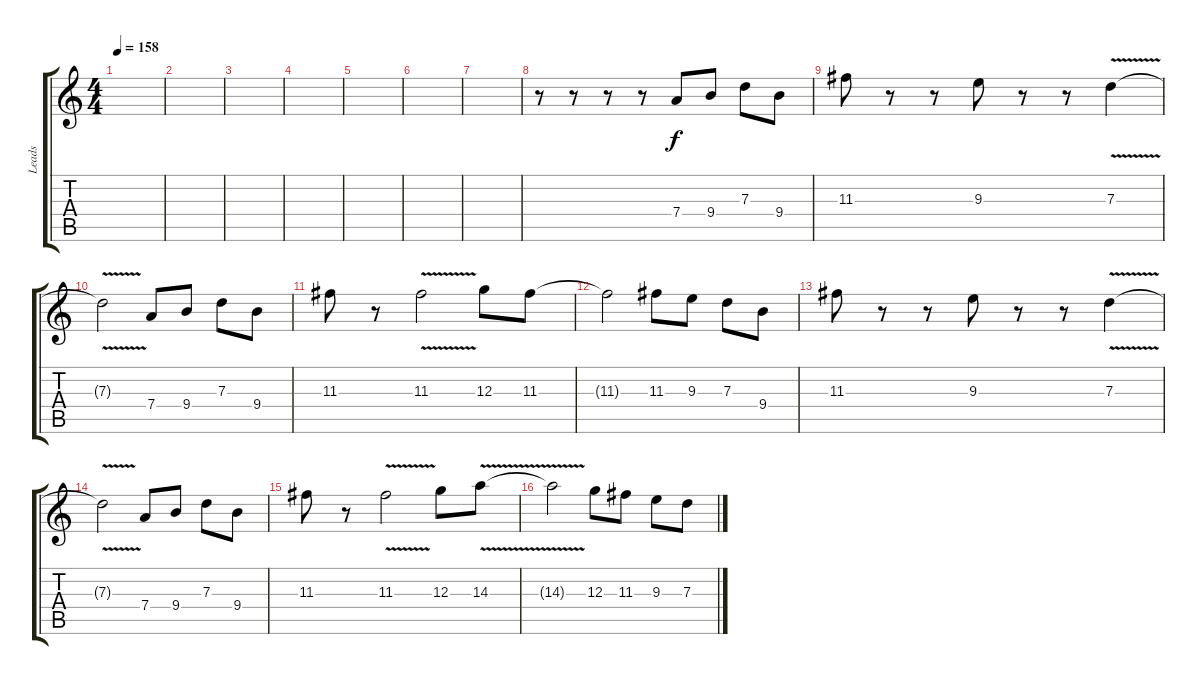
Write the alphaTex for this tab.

\track ("Leads" "Leads") {instrument distortionguitar}
\staff {score tabs}
\tuning (E4 B3 G3 D3 A2 D2) {hide}
\ts (4 4)
\tempo 158
\clef g2
\ks c
|
|
|
|
|
|
|
r.8 r.8 r.8 r.8 7.4.8 9.4.8 7.3.8 9.4.8 |
11.3.8 r.8 r.8 9.3.8 r.8 r.8 7.3{v}.4 |
7.3{t}.2 7.4.8 9.4.8 7.3.8 9.4.8 |
11.3.8 r.8 11.3{v}.2 12.3.8 11.3.8 |
11.3{t}.2 11.3.8 9.3.8 7.3.8 9.4.8 |
11.3.8 r.8 r.8 9.3.8 r.8 r.8 7.3{v}.4 |
7.3{t}.2 7.4.8 9.4.8 7.3.8 9.4.8 |
11.3.8 r.8 11.3{v}.2 12.3.8 14.3{v}.8 |
14.3{t}.2 12.3.8 11.3.8 9.3.8 7.3.8
